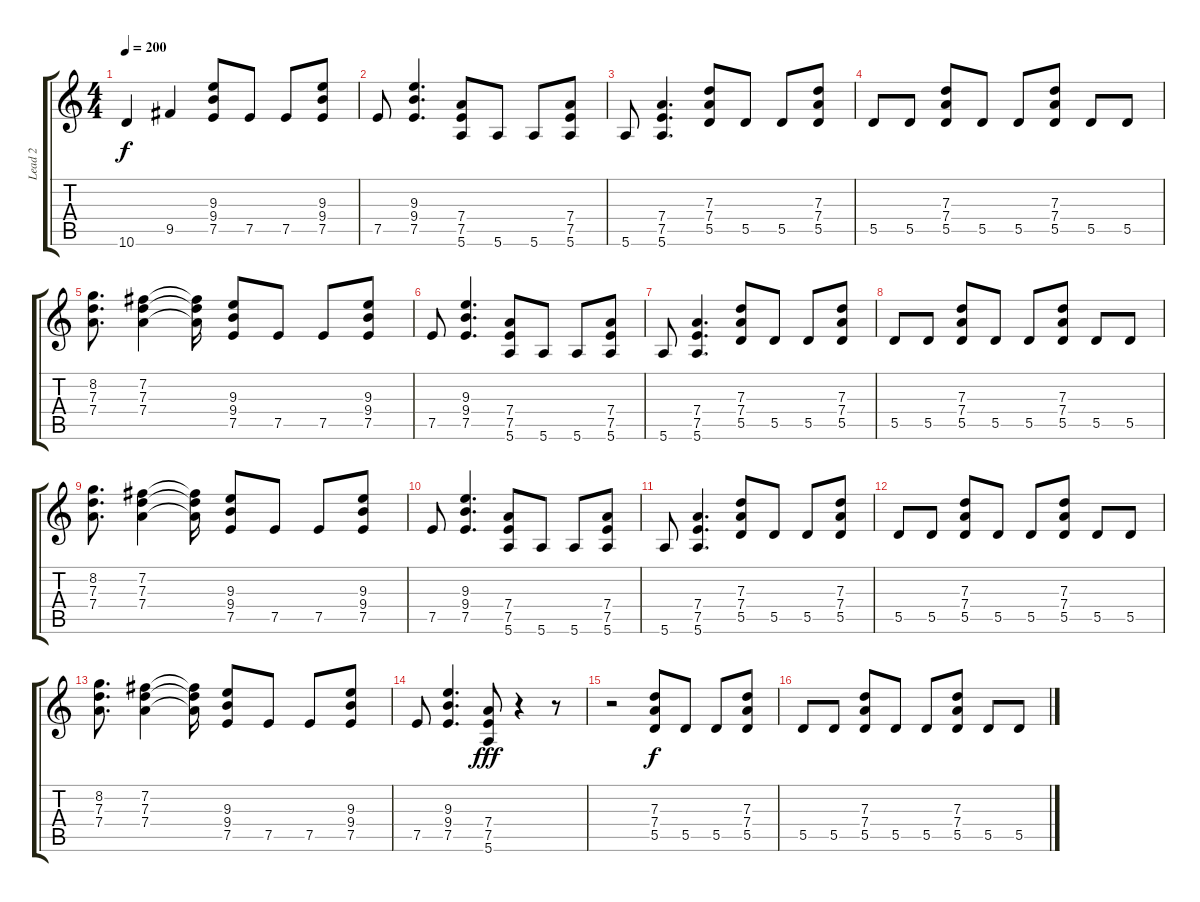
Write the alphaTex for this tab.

\track ("Lead 2" "Lead 2") {instrument overdrivenguitar}
\staff {score tabs}
\tuning (E4 B3 G3 D3 A2 E2) {hide}
\ts (4 4)
\tempo 200
\clef g2
\ks c
10.6.4{dy f} 9.5.4 (9.3 9.4 7.5).8 7.5.8 7.5.8 (9.3 9.4 7.5).8 |
7.5.8 (9.3 9.4 7.5).4{d} (7.4 7.5 5.6).8 5.6.8 5.6.8 (7.4 7.5 5.6).8 |
5.6.8 (7.4 7.5 5.6).4{d} (7.3 7.4 5.5).8 5.5.8 5.5.8 (7.3 7.4 5.5).8 |
5.5.8 5.5.8 (7.3 7.4 5.5).8 5.5.8 5.5.8 (7.3 7.4 5.5).8 5.5.8 5.5.8 |
(8.2 7.3 7.4).8{d} (7.2 7.3 7.4).4 (7.2{t} 7.3{t} 7.4{t}).16 (9.3 9.4 7.5).8 7.5.8 7.5.8 (9.3 9.4 7.5).8 |
7.5.8 (9.3 9.4 7.5).4{d} (7.4 7.5 5.6).8 5.6.8 5.6.8 (7.4 7.5 5.6).8 |
5.6.8 (7.4 7.5 5.6).4{d} (7.3 7.4 5.5).8 5.5.8 5.5.8 (7.3 7.4 5.5).8 |
5.5.8 5.5.8 (7.3 7.4 5.5).8 5.5.8 5.5.8 (7.3 7.4 5.5).8 5.5.8 5.5.8 |
(8.2 7.3 7.4).8{d} (7.2 7.3 7.4).4 (7.2{t} 7.3{t} 7.4{t}).16 (9.3 9.4 7.5).8 7.5.8 7.5.8 (9.3 9.4 7.5).8 |
7.5.8 (9.3 9.4 7.5).4{d} (7.4 7.5 5.6).8 5.6.8 5.6.8 (7.4 7.5 5.6).8 |
5.6.8 (7.4 7.5 5.6).4{d} (7.3 7.4 5.5).8 5.5.8 5.5.8 (7.3 7.4 5.5).8 |
5.5.8 5.5.8 (7.3 7.4 5.5).8 5.5.8 5.5.8 (7.3 7.4 5.5).8 5.5.8 5.5.8 |
(8.2 7.3 7.4).8{d} (7.2 7.3 7.4).4 (7.2{t} 7.3{t} 7.4{t}).16 (9.3 9.4 7.5).8 7.5.8 7.5.8 (9.3 9.4 7.5).8 |
7.5.8 (9.3 9.4 7.5).4{d} (7.4 7.5 5.6).8{dy fff} r.4 r.8 |
r.2 (7.3 7.4 5.5).8{dy f} 5.5.8 5.5.8 (7.3 7.4 5.5).8 |
5.5.8 5.5.8 (7.3 7.4 5.5).8 5.5.8 5.5.8 (7.3 7.4 5.5).8 5.5.8 5.5.8
